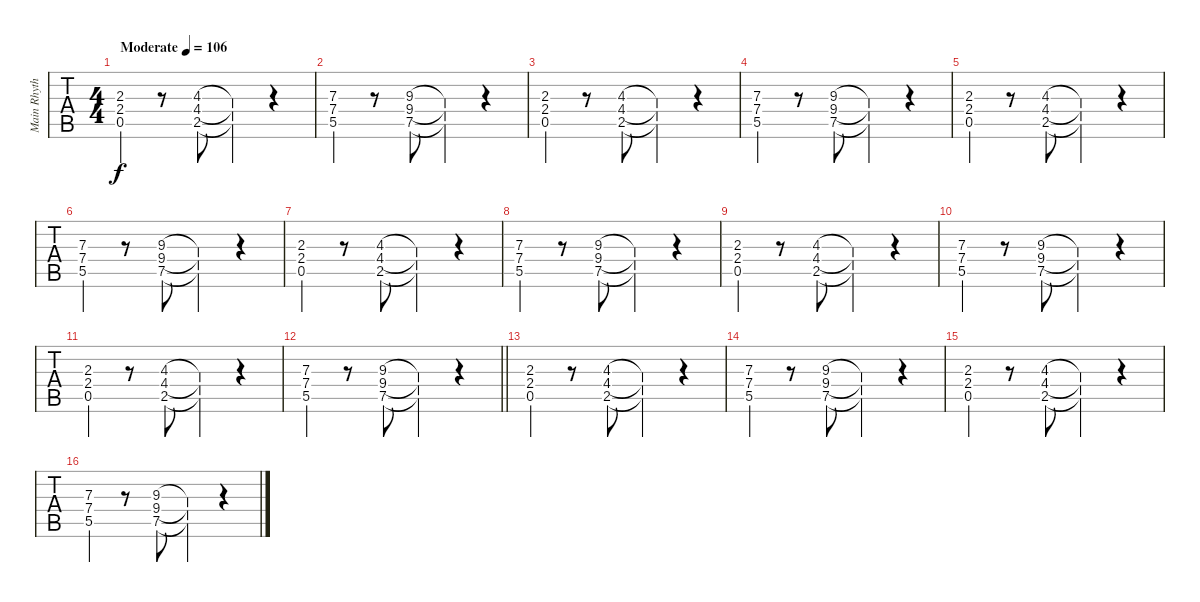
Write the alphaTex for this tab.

\track ("Main Rhythm" "Main Rhyth") {instrument overdrivenguitar}
\staff {tabs}
\tuning (E4 B3 G3 D3 A2 E2) {hide}
\ts (4 4)
\tempo (106 "Moderate")
\clef g2
\ks c
(2.3 2.4 0.5).4{dy f instrument overdrivenguitar} r.8 (4.3 4.4 2.5).8 (4.3{t} 4.4{t} 2.5{t}).4 r.4 |
(7.3 7.4 5.5).4 r.8 (9.3 9.4 7.5).8 (9.3{t} 9.4{t} 7.5{t}).4 r.4 |
(2.3 2.4 0.5).4 r.8 (4.3 4.4 2.5).8 (4.3{t} 4.4{t} 2.5{t}).4 r.4 |
(7.3 7.4 5.5).4 r.8 (9.3 9.4 7.5).8 (9.3{t} 9.4{t} 7.5{t}).4 r.4 |
(2.3 2.4 0.5).4 r.8 (4.3 4.4 2.5).8 (4.3{t} 4.4{t} 2.5{t}).4 r.4 |
(7.3 7.4 5.5).4 r.8 (9.3 9.4 7.5).8 (9.3{t} 9.4{t} 7.5{t}).4 r.4 |
(2.3 2.4 0.5).4 r.8 (4.3 4.4 2.5).8 (4.3{t} 4.4{t} 2.5{t}).4 r.4 |
(7.3 7.4 5.5).4 r.8 (9.3 9.4 7.5).8 (9.3{t} 9.4{t} 7.5{t}).4 r.4 |
(2.3 2.4 0.5).4 r.8 (4.3 4.4 2.5).8 (4.3{t} 4.4{t} 2.5{t}).4 r.4 |
(7.3 7.4 5.5).4 r.8 (9.3 9.4 7.5).8 (9.3{t} 9.4{t} 7.5{t}).4 r.4 |
(2.3 2.4 0.5).4 r.8 (4.3 4.4 2.5).8 (4.3{t} 4.4{t} 2.5{t}).4 r.4 |
\barLineRight lightlight
(7.3 7.4 5.5).4 r.8 (9.3 9.4 7.5).8 (9.3{t} 9.4{t} 7.5{t}).4 r.4 |
(2.3 2.4 0.5).4 r.8 (4.3 4.4 2.5).8 (4.3{t} 4.4{t} 2.5{t}).4 r.4 |
(7.3 7.4 5.5).4 r.8 (9.3 9.4 7.5).8 (9.3{t} 9.4{t} 7.5{t}).4 r.4 |
(2.3 2.4 0.5).4 r.8 (4.3 4.4 2.5).8 (4.3{t} 4.4{t} 2.5{t}).4 r.4 |
(7.3 7.4 5.5).4 r.8 (9.3 9.4 7.5).8 (9.3{t} 9.4{t} 7.5{t}).4 r.4
